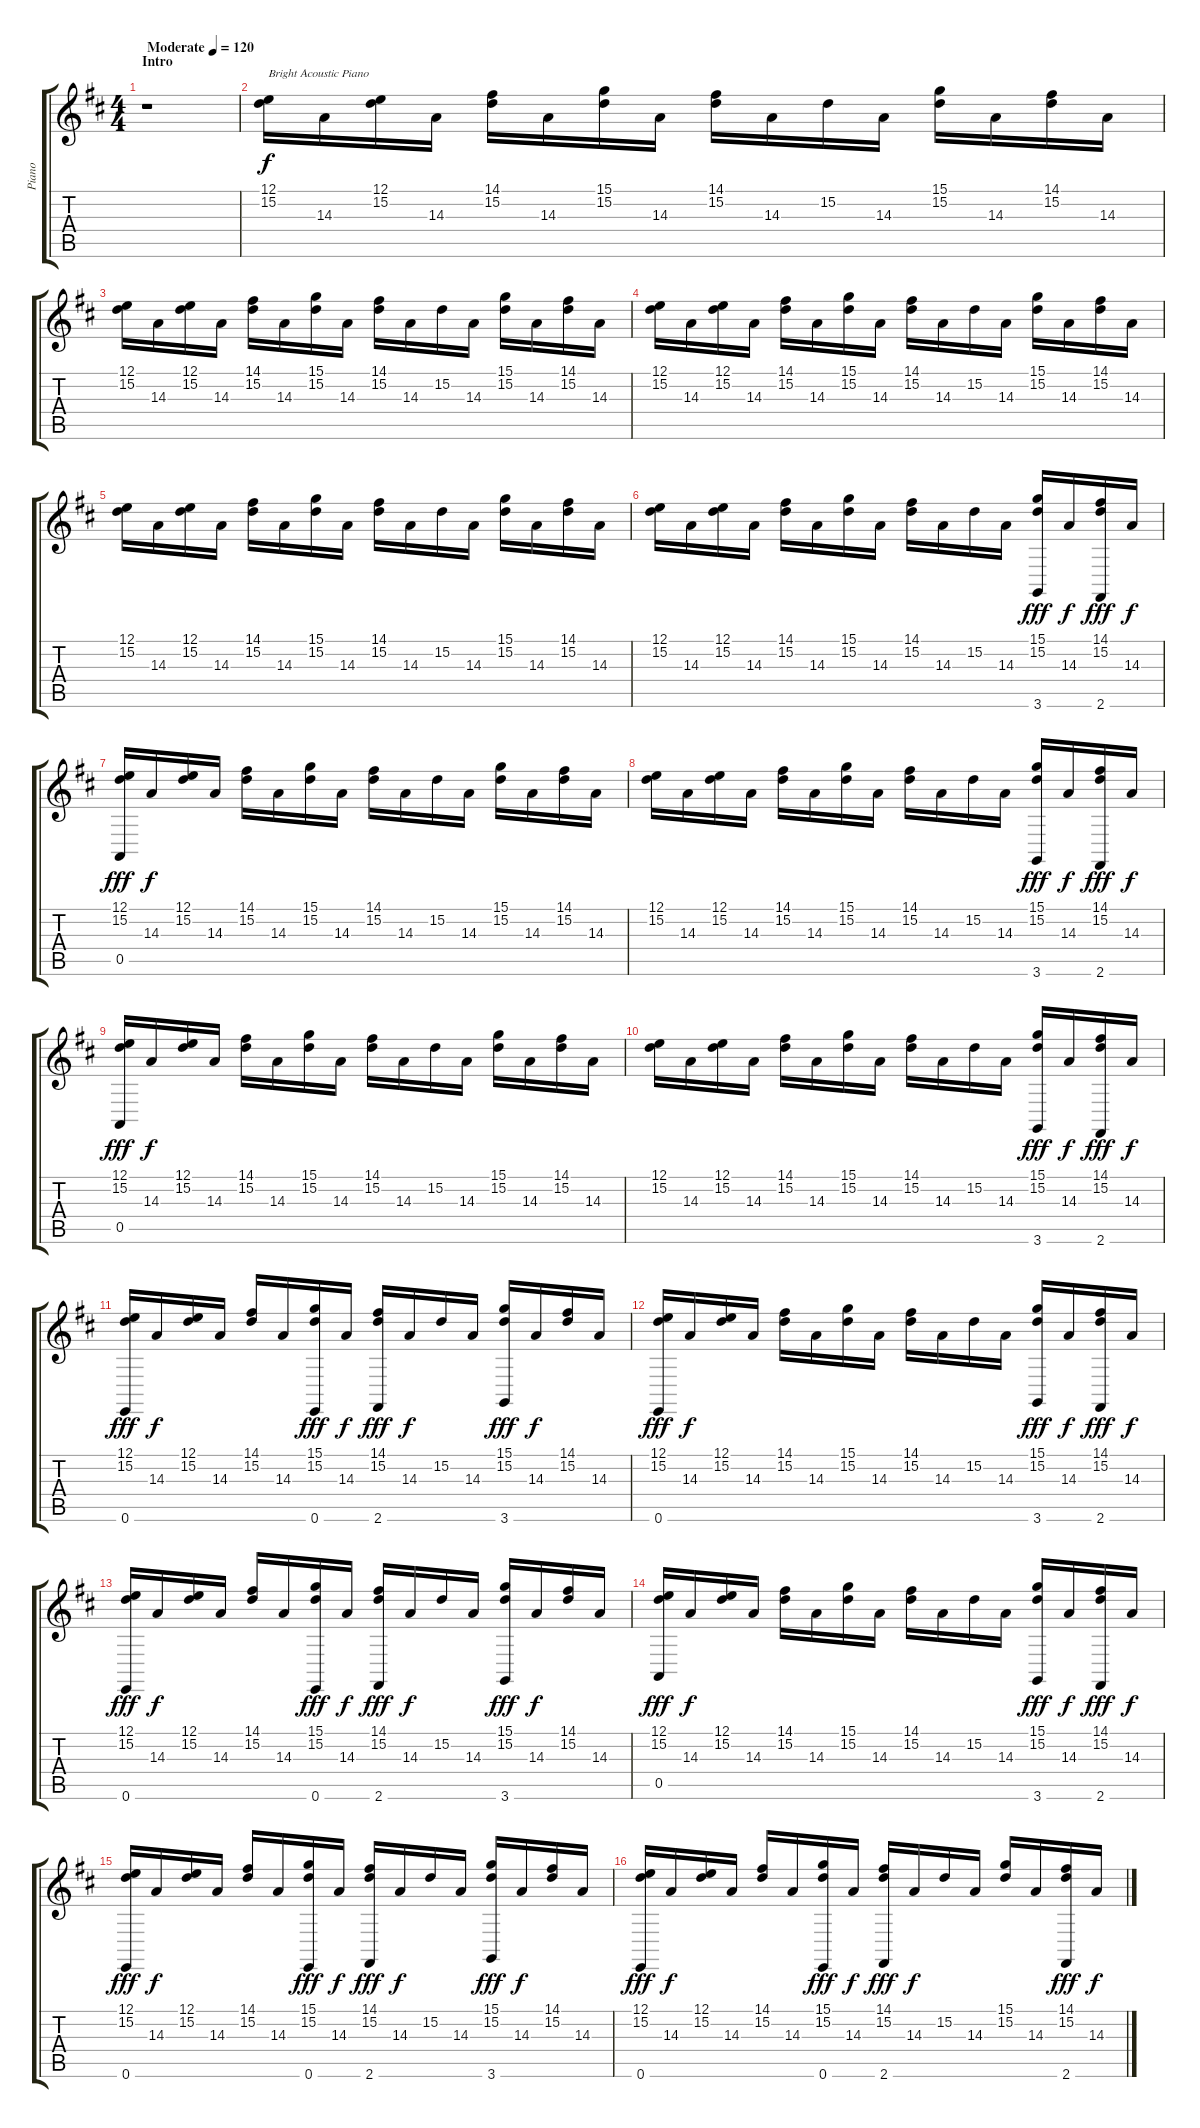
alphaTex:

\track ("Piano" "Piano") {instrument brightacousticpiano}
\staff {score tabs}
\tuning (E4 B3 G3 D3 A2 E2) {hide}
\ts (4 4)
\section ("" "Intro")
\tempo (120 "Moderate")
\clef g2
\ks d
r.1{dy f instrument brightacousticpiano} |
(12.1 15.2).16{txt "Bright Acoustic Piano"} 14.3.16 (12.1 15.2).16 14.3.16 (14.1 15.2).16 14.3.16 (15.1 15.2).16 14.3.16 (14.1 15.2).16 14.3.16 15.2.16 14.3.16 (15.1 15.2).16 14.3.16 (14.1 15.2).16 14.3.16 |
(12.1 15.2).16 14.3.16 (12.1 15.2).16 14.3.16 (14.1 15.2).16 14.3.16 (15.1 15.2).16 14.3.16 (14.1 15.2).16 14.3.16 15.2.16 14.3.16 (15.1 15.2).16 14.3.16 (14.1 15.2).16 14.3.16 |
(12.1 15.2).16 14.3.16 (12.1 15.2).16 14.3.16 (14.1 15.2).16 14.3.16 (15.1 15.2).16 14.3.16 (14.1 15.2).16 14.3.16 15.2.16 14.3.16 (15.1 15.2).16 14.3.16 (14.1 15.2).16 14.3.16 |
(12.1 15.2).16 14.3.16 (12.1 15.2).16 14.3.16 (14.1 15.2).16 14.3.16 (15.1 15.2).16 14.3.16 (14.1 15.2).16 14.3.16 15.2.16 14.3.16 (15.1 15.2).16 14.3.16 (14.1 15.2).16 14.3.16 |
(12.1 15.2).16 14.3.16 (12.1 15.2).16 14.3.16 (14.1 15.2).16 14.3.16 (15.1 15.2).16 14.3.16 (14.1 15.2).16 14.3.16 15.2.16 14.3.16 (15.1 15.2 3.6).16{dy fff} 14.3.16{dy f} (14.1 15.2 2.6).16{dy fff} 14.3.16{dy f} |
(12.1 15.2 0.5).16{dy fff} 14.3.16{dy f} (12.1 15.2).16 14.3.16 (14.1 15.2).16 14.3.16 (15.1 15.2).16 14.3.16 (14.1 15.2).16 14.3.16 15.2.16 14.3.16 (15.1 15.2).16 14.3.16 (14.1 15.2).16 14.3.16 |
(12.1 15.2).16 14.3.16 (12.1 15.2).16 14.3.16 (14.1 15.2).16 14.3.16 (15.1 15.2).16 14.3.16 (14.1 15.2).16 14.3.16 15.2.16 14.3.16 (15.1 15.2 3.6).16{dy fff} 14.3.16{dy f} (14.1 15.2 2.6).16{dy fff} 14.3.16{dy f} |
(12.1 15.2 0.5).16{dy fff} 14.3.16{dy f} (12.1 15.2).16 14.3.16 (14.1 15.2).16 14.3.16 (15.1 15.2).16 14.3.16 (14.1 15.2).16 14.3.16 15.2.16 14.3.16 (15.1 15.2).16 14.3.16 (14.1 15.2).16 14.3.16 |
(12.1 15.2).16 14.3.16 (12.1 15.2).16 14.3.16 (14.1 15.2).16 14.3.16 (15.1 15.2).16 14.3.16 (14.1 15.2).16 14.3.16 15.2.16 14.3.16 (15.1 15.2 3.6).16{dy fff} 14.3.16{dy f} (14.1 15.2 2.6).16{dy fff} 14.3.16{dy f} |
(12.1 15.2 0.6).16{dy fff} 14.3.16{dy f} (12.1 15.2).16 14.3.16 (14.1 15.2).16 14.3.16 (15.1 15.2 0.6).16{dy fff} 14.3.16{dy f} (14.1 15.2 2.6).16{dy fff} 14.3.16{dy f} 15.2.16 14.3.16 (15.1 15.2 3.6).16{dy fff} 14.3.16{dy f} (14.1 15.2).16 14.3.16 |
(12.1 15.2 0.6).16{dy fff} 14.3.16{dy f} (12.1 15.2).16 14.3.16 (14.1 15.2).16 14.3.16 (15.1 15.2).16 14.3.16 (14.1 15.2).16 14.3.16 15.2.16 14.3.16 (15.1 15.2 3.6).16{dy fff} 14.3.16{dy f} (14.1 15.2 2.6).16{dy fff} 14.3.16{dy f} |
(12.1 15.2 0.6).16{dy fff} 14.3.16{dy f} (12.1 15.2).16 14.3.16 (14.1 15.2).16 14.3.16 (15.1 15.2 0.6).16{dy fff} 14.3.16{dy f} (14.1 15.2 2.6).16{dy fff} 14.3.16{dy f} 15.2.16 14.3.16 (15.1 15.2 3.6).16{dy fff} 14.3.16{dy f} (14.1 15.2).16 14.3.16 |
(12.1 15.2 0.5).16{dy fff} 14.3.16{dy f} (12.1 15.2).16 14.3.16 (14.1 15.2).16 14.3.16 (15.1 15.2).16 14.3.16 (14.1 15.2).16 14.3.16 15.2.16 14.3.16 (15.1 15.2 3.6).16{dy fff} 14.3.16{dy f} (14.1 15.2 2.6).16{dy fff} 14.3.16{dy f} |
(12.1 15.2 0.6).16{dy fff} 14.3.16{dy f} (12.1 15.2).16 14.3.16 (14.1 15.2).16 14.3.16 (15.1 15.2 0.6).16{dy fff} 14.3.16{dy f} (14.1 15.2 2.6).16{dy fff} 14.3.16{dy f} 15.2.16 14.3.16 (15.1 15.2 3.6).16{dy fff} 14.3.16{dy f} (14.1 15.2).16 14.3.16 |
(12.1 15.2 0.6).16{dy fff} 14.3.16{dy f} (12.1 15.2).16 14.3.16 (14.1 15.2).16 14.3.16 (15.1 15.2 0.6).16{dy fff} 14.3.16{dy f} (14.1 15.2 2.6).16{dy fff} 14.3.16{dy f} 15.2.16 14.3.16 (15.1 15.2).16 14.3.16 (14.1 15.2 2.6).16{dy fff} 14.3.16{dy f}
